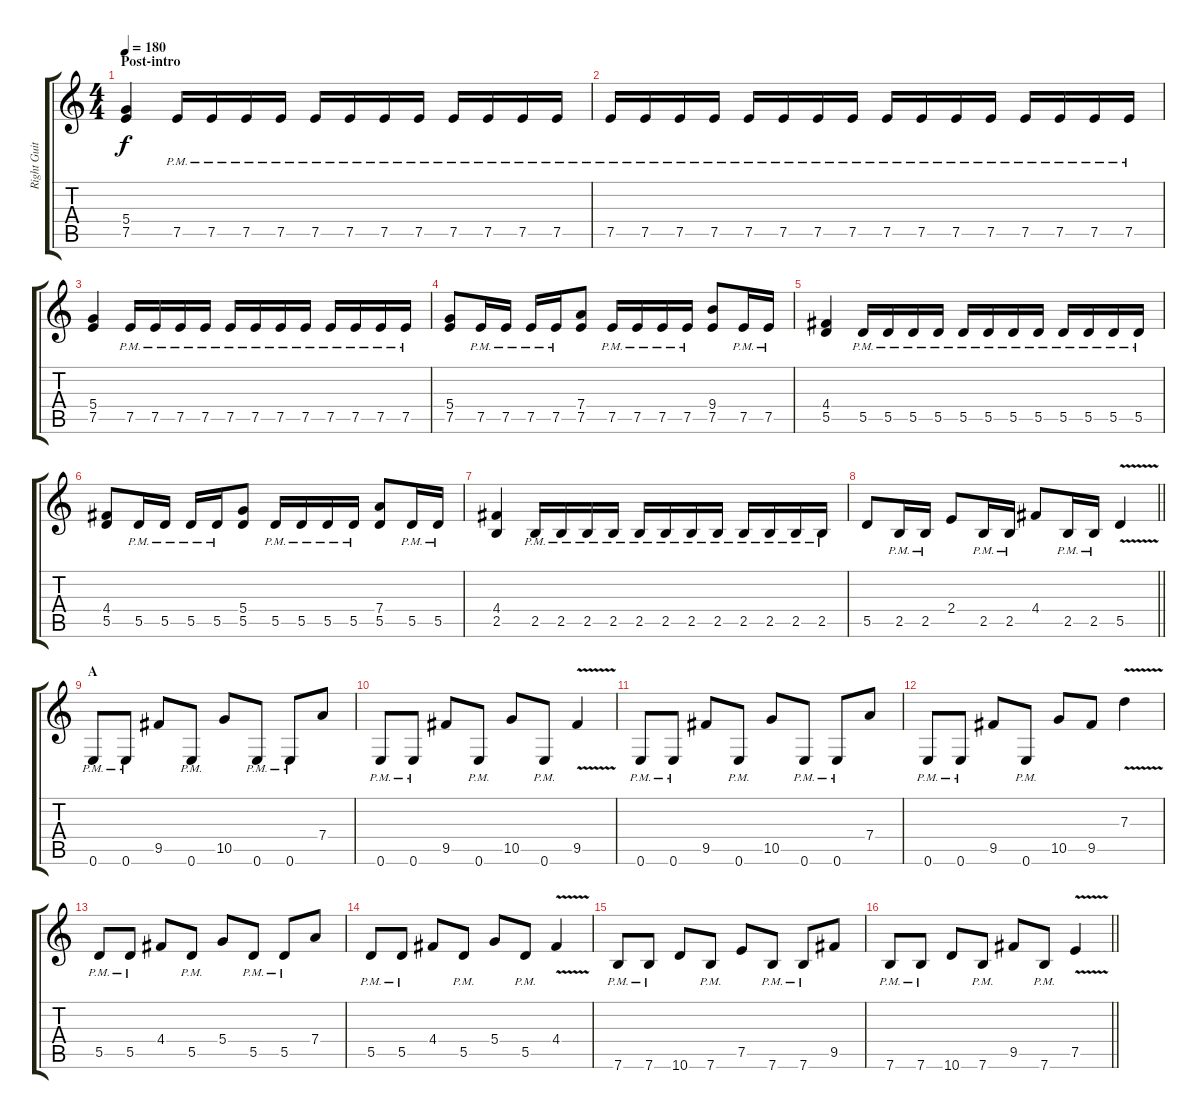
\track ("Right Guitar" "Right Guit") {instrument overdrivenguitar}
\staff {score tabs}
\tuning (E4 B3 G3 D3 A2 E2) {hide}
\ts (4 4)
\section ("" "Post-intro")
\tempo 180
\clef g2
\ks c
(5.4 7.5).4{dy f instrument overdrivenguitar} 7.5{pm}.16 7.5{pm}.16 7.5{pm}.16 7.5{pm}.16 7.5{pm}.16 7.5{pm}.16 7.5{pm}.16 7.5{pm}.16 7.5{pm}.16 7.5{pm}.16 7.5{pm}.16 7.5{pm}.16 |
7.5{pm}.16 7.5{pm}.16 7.5{pm}.16 7.5{pm}.16 7.5{pm}.16 7.5{pm}.16 7.5{pm}.16 7.5{pm}.16 7.5{pm}.16 7.5{pm}.16 7.5{pm}.16 7.5{pm}.16 7.5{pm}.16 7.5{pm}.16 7.5{pm}.16 7.5{pm}.16 |
(5.4 7.5).4 7.5{pm}.16 7.5{pm}.16 7.5{pm}.16 7.5{pm}.16 7.5{pm}.16 7.5{pm}.16 7.5{pm}.16 7.5{pm}.16 7.5{pm}.16 7.5{pm}.16 7.5{pm}.16 7.5{pm}.16 |
(5.4 7.5).8 7.5{pm}.16 7.5{pm}.16 7.5{pm}.16 7.5{pm}.16 (7.4 7.5).8 7.5{pm}.16 7.5{pm}.16 7.5{pm}.16 7.5{pm}.16 (9.4 7.5).8 7.5{pm}.16 7.5{pm}.16 |
(4.4 5.5).4 5.5{pm}.16 5.5{pm}.16 5.5{pm}.16 5.5{pm}.16 5.5{pm}.16 5.5{pm}.16 5.5{pm}.16 5.5{pm}.16 5.5{pm}.16 5.5{pm}.16 5.5{pm}.16 5.5{pm}.16 |
(4.4 5.5).8 5.5{pm}.16 5.5{pm}.16 5.5{pm}.16 5.5{pm}.16 (5.4 5.5).8 5.5{pm}.16 5.5{pm}.16 5.5{pm}.16 5.5{pm}.16 (7.4 5.5).8 5.5{pm}.16 5.5{pm}.16 |
(4.4 2.5).4 2.5{pm}.16 2.5{pm}.16 2.5{pm}.16 2.5{pm}.16 2.5{pm}.16 2.5{pm}.16 2.5{pm}.16 2.5{pm}.16 2.5{pm}.16 2.5{pm}.16 2.5{pm}.16 2.5{pm}.16 |
\barLineRight lightlight
5.5.8 2.5{pm}.16 2.5{pm}.16 2.4.8 2.5{pm}.16 2.5{pm}.16 4.4.8 2.5{pm}.16 2.5{pm}.16 5.5{v}.4 |
\section ("" "A")
0.6{pm}.8 0.6{pm}.8 9.5.8 0.6{pm}.8 10.5.8 0.6{pm}.8 0.6{pm}.8 7.4.8 |
0.6{pm}.8 0.6{pm}.8 9.5.8 0.6{pm}.8 10.5.8 0.6{pm}.8 9.5{v}.4 |
0.6{pm}.8 0.6{pm}.8 9.5.8 0.6{pm}.8 10.5.8 0.6{pm}.8 0.6{pm}.8 7.4.8 |
0.6{pm}.8 0.6{pm}.8 9.5.8 0.6{pm}.8 10.5.8 9.5.8 7.3{v}.4 |
5.5{pm}.8 5.5{pm}.8 4.4.8 5.5{pm}.8 5.4.8 5.5{pm}.8 5.5{pm}.8 7.4.8 |
5.5{pm}.8 5.5{pm}.8 4.4.8 5.5{pm}.8 5.4.8 5.5{pm}.8 4.4{v}.4 |
7.6{pm}.8 7.6{pm}.8 10.6.8 7.6{pm}.8 7.5.8 7.6{pm}.8 7.6{pm}.8 9.5.8 |
\barLineRight lightlight
7.6{pm}.8 7.6{pm}.8 10.6.8 7.6{pm}.8 9.5.8 7.6{pm}.8 7.5{v}.4
